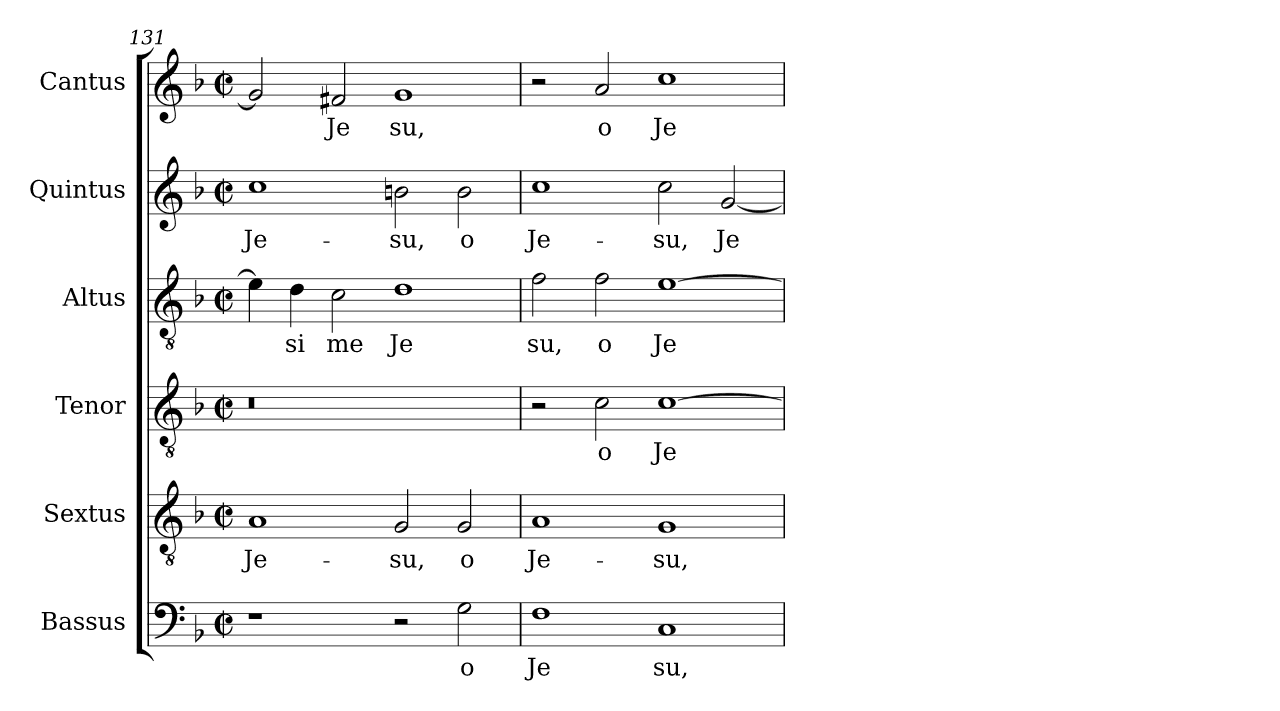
**kern	**text	**kern	**text	**kern	**text	**kern	**text	**kern	**text	**kern	**text
*part6	*part6	*part5	*part5	*part4	*part4	*part3	*part3	*part2	*part2	*part1	*part1
*staff6	*staff6	*staff5	*staff5	*staff4	*staff4	*staff3	*staff3	*staff2	*staff2	*staff1	*staff1
*I"Bassus	*	*I"Sextus	*	*I"Tenor	*	*I"Altus	*	*I"Quintus	*	*I"Cantus	*
*clefF4	*	*clefGv2	*	*clefGv2	*	*clefGv2	*	*clefG2	*	*clefG2	*
*k[b-]	*	*k[b-]	*	*k[b-]	*	*k[b-]	*	*k[b-]	*	*k[b-]	*
*F:	*	*F:	*	*F:	*	*F:	*	*F:	*	*F:	*
*M2/2	*	*M2/2	*	*M2/2	*	*M2/2	*	*M2/2	*	*M2/2	*
*met(c|)	*	*met(c|)	*	*met(c|)	*	*met(c|)	*	*met(c|)	*	*met(c|)	*
=131	=131	=131	=131	=131	=131	=131	=131	=131	=131	=131	=131
!	!	!	!LO:LY:b:cj	!	!	!	!	!	!LO:LY:b:cj	!	!
1r	.	1A	Je-	0r	.	4e\]	.	1cc	Je-	2g/]	.
!	!	!	!	!	!	!	!LO:LY:b:cj	!	!	!	!
.	.	.	.	.	.	4d\	si	.	.	.	.
!	!	!	!	!	!	!	!LO:LY:b:cj	!	!	!	!LO:LY:b:cj
.	.	.	.	.	.	2c\	me	.	.	2f#X/	Je
!	!	!	!LO:LY:b:cj	!	!	!	!LO:LY:b:cj	!	!LO:LY:b:cj	!	!LO:LY:b:cj
2r	.	2G/	-su,	.	.	1d	Je	2bn\	-su,	1g	su,
!	!LO:LY:b:cj	!	!LO:LY:b:cj	!	!	!	!	!	!LO:LY:b:cj	!	!
2G\	o	2G/	o	.	.	.	.	2b\	o	.	.
=132	=132	=132	=132	=132	=132	=132	=132	=132	=132	=132	=132
!	!LO:LY:b:cj	!	!LO:LY:b:cj	!	!	!	!LO:LY:b:cj	!	!LO:LY:b:cj	!	!
1F	Je	1A	Je-	2r	.	2f\	su,	1cc	Je-	2r	.
!	!	!	!	!	!LO:LY:b:cj	!	!LO:LY:b:cj	!	!	!	!LO:LY:b:cj
.	.	.	.	2c\	o	2f\	o	.	.	2a/	o
!	!LO:LY:b:cj	!	!LO:LY:b:cj	!	!LO:LY:b:cj	!	!LO:LY:b:cj	!	!LO:LY:b:cj	!	!LO:LY:b:cj
1C	su,	1G	-su,	[>1c	Je	[>1e	Je	2cc\	-su,	1cc	Je
!	!	!	!	!	!	!	!	!	!LO:LY:b:cj	!	!
.	.	.	.	.	.	.	.	[<2g/	Je-	.	.
=	=	=	=	=	=	=	=	=	=	=	=
*-	*-	*-	*-	*-	*-	*-	*-	*-	*-	*-	*-
